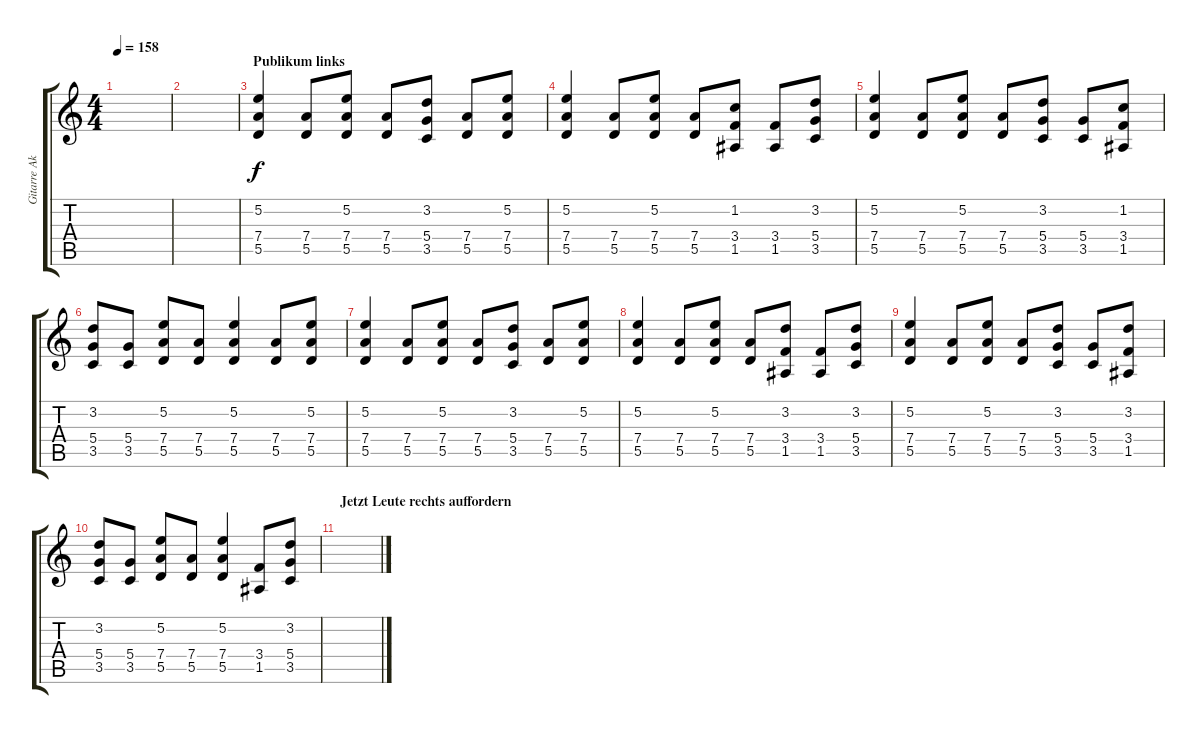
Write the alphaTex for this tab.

\track ("Gitarre Akkustik" "Gitarre Ak") {instrument acousticguitarsteel}
\staff {score tabs}
\tuning (E4 B3 G3 D3 A2 D2) {hide}
\ts (4 4)
\tempo 158
\clef g2
\ks c
|
|
\section ("" "Publikum links")
(5.2 7.4 5.5).4 (7.4 5.5).8 (5.2 7.4 5.5).8 (7.4 5.5).8 (3.2 5.4 3.5).8 (7.4 5.5).8 (5.2 7.4 5.5).8 |
(5.2 7.4 5.5).4 (7.4 5.5).8 (5.2 7.4 5.5).8 (7.4 5.5).8 (1.2 3.4 1.5).8 (3.4 1.5).8 (3.2 5.4 3.5).8 |
(5.2 7.4 5.5).4 (7.4 5.5).8 (5.2 7.4 5.5).8 (7.4 5.5).8 (3.2 5.4 3.5).8 (5.4 3.5).8 (1.2 3.4 1.5).8 |
(3.2 5.4 3.5).8 (5.4 3.5).8 (5.2 7.4 5.5).8 (7.4 5.5).8 (5.2 7.4 5.5).4 (7.4 5.5).8 (5.2 7.4 5.5).8 |
(5.2 7.4 5.5).4 (7.4 5.5).8 (5.2 7.4 5.5).8 (7.4 5.5).8 (3.2 5.4 3.5).8 (7.4 5.5).8 (5.2 7.4 5.5).8 |
(5.2 7.4 5.5).4 (7.4 5.5).8 (5.2 7.4 5.5).8 (7.4 5.5).8 (3.2 3.4 1.5).8 (3.4 1.5).8 (3.2 5.4 3.5).8 |
(5.2 7.4 5.5).4 (7.4 5.5).8 (5.2 7.4 5.5).8 (7.4 5.5).8 (3.2 5.4 3.5).8 (5.4 3.5).8 (3.2 3.4 1.5).8 |
(3.2 5.4 3.5).8 (5.4 3.5).8 (5.2 7.4 5.5).8 (7.4 5.5).8 (5.2 7.4 5.5).4 (3.4 1.5).8 (3.2 5.4 3.5).8 |
\section ("" "Jetzt Leute rechts auffordern")
